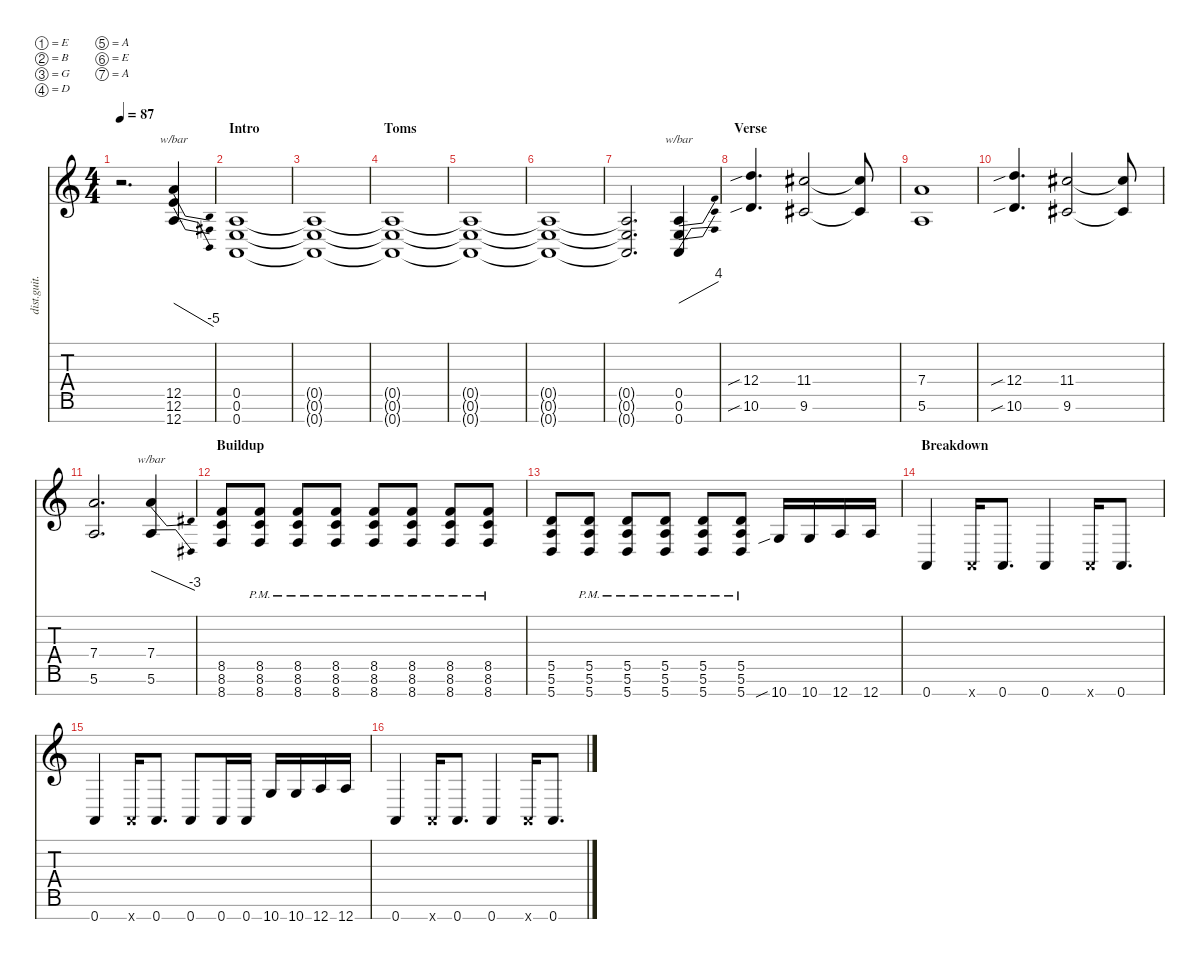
\defaultSystemsLayout 4
\hideDynamics
\bracketExtendMode nobrackets
\track ("Distortion Guitar - Zoli" "dist.guit.") {instrument distortionguitar}
\staff {score tabs}
\tuning (E4 B3 G3 D3 A2 E2 A1)
\ts (4 4)
\tempo 87
\clef g2
\ks c
r.2{d dy ff instrument distortionguitar beam Down} (12.7 12.6 12.5).4{tbe (dive default 21 0 52.8 -20) beam Up} |
\section ("" "Intro")
(0.7 0.6 0.5).1{beam Up} |
(0.7{t} 0.6{t} 0.5{t}).1{beam Up} |
\section ("" "Toms")
(0.7{t} 0.6{t} 0.5{t}).1{beam Up} |
(0.7{t} 0.6{t} 0.5{t}).1{beam Up} |
(0.7{t} 0.6{t} 0.5{t}).1{beam Up} |
(0.7{t} 0.6{t} 0.5{t}).2{d beam Up} (0.7 0.6 0.5).4{tbe (dive default 24.599999999999998 0 59.4 16) beam Up} |
\section ("" "Verse")
(10.6{sib} 12.4{sib}).4{d beam Up} (9.6{acc #} 11.4{acc #}).2{beam Up} (9.6{t acc #} 11.4{t acc #}).8{beam Up} |
(5.6 7.4).1{beam Up} |
(10.6{sib} 12.4{sib}).4{d beam Up} (9.6{acc #} 11.4{acc #}).2{beam Up} (9.6{t acc #} 11.4{t acc #}).8{beam Up} |
(5.6 7.4).2{d beam Up} (5.6 7.4).4{tbe (dive default 14.399999999999999 0 43.8 -12) beam Up} |
\section ("" "Buildup")
(8.6 8.7 8.5).8{beam Up} (8.6{pm} 8.7{pm} 8.5{pm}).8{beam Up} (8.6{pm} 8.7{pm} 8.5{pm}).8{beam Up} (8.6{pm} 8.7{pm} 8.5{pm}).8{beam Up} (8.6{pm} 8.7{pm} 8.5{pm}).8{beam Up} (8.6{pm} 8.7{pm} 8.5{pm}).8{beam Up} (8.6{pm} 8.7{pm} 8.5{pm}).8{beam Up} (8.6{pm} 8.7{pm} 8.5{pm}).8{beam Up} |
(5.7 5.6 5.5).8{beam Up} (5.7{pm} 5.6{pm} 5.5{pm}).8{beam Up} (5.7{pm} 5.6{pm} 5.5{pm}).8{beam Up} (5.7{pm} 5.6{pm} 5.5{pm}).8{beam Up} (5.7{pm} 5.6{pm} 5.5{pm}).8{beam Up} (5.7{pm} 5.6{pm} 5.5{pm}).8{beam Up} 10.7{sib}.16{beam Up} 10.7.16{beam Up} 12.7.16{beam Up} 12.7.16{beam Up} |
\section ("" "Breakdown")
0.7.4{beam Up} 0.7{x}.16{beam Up} 0.7.8{d beam Up} 0.7.4{beam Up} 0.7{x}.16{beam Up} 0.7.8{d beam Up} |
0.7.4{beam Up} 0.7{x}.16{beam Up} 0.7.8{d beam Up} 0.7.8{beam Up} 0.7.16{beam Up} 0.7.16{beam Up} 10.7.16{beam Up} 10.7.16{beam Up} 12.7.16{beam Up} 12.7.16{beam Up} |
0.7.4{beam Up} 0.7{x}.16{beam Up} 0.7.8{d beam Up} 0.7.4{beam Up} 0.7{x}.16{beam Up} 0.7.8{d beam Up}
